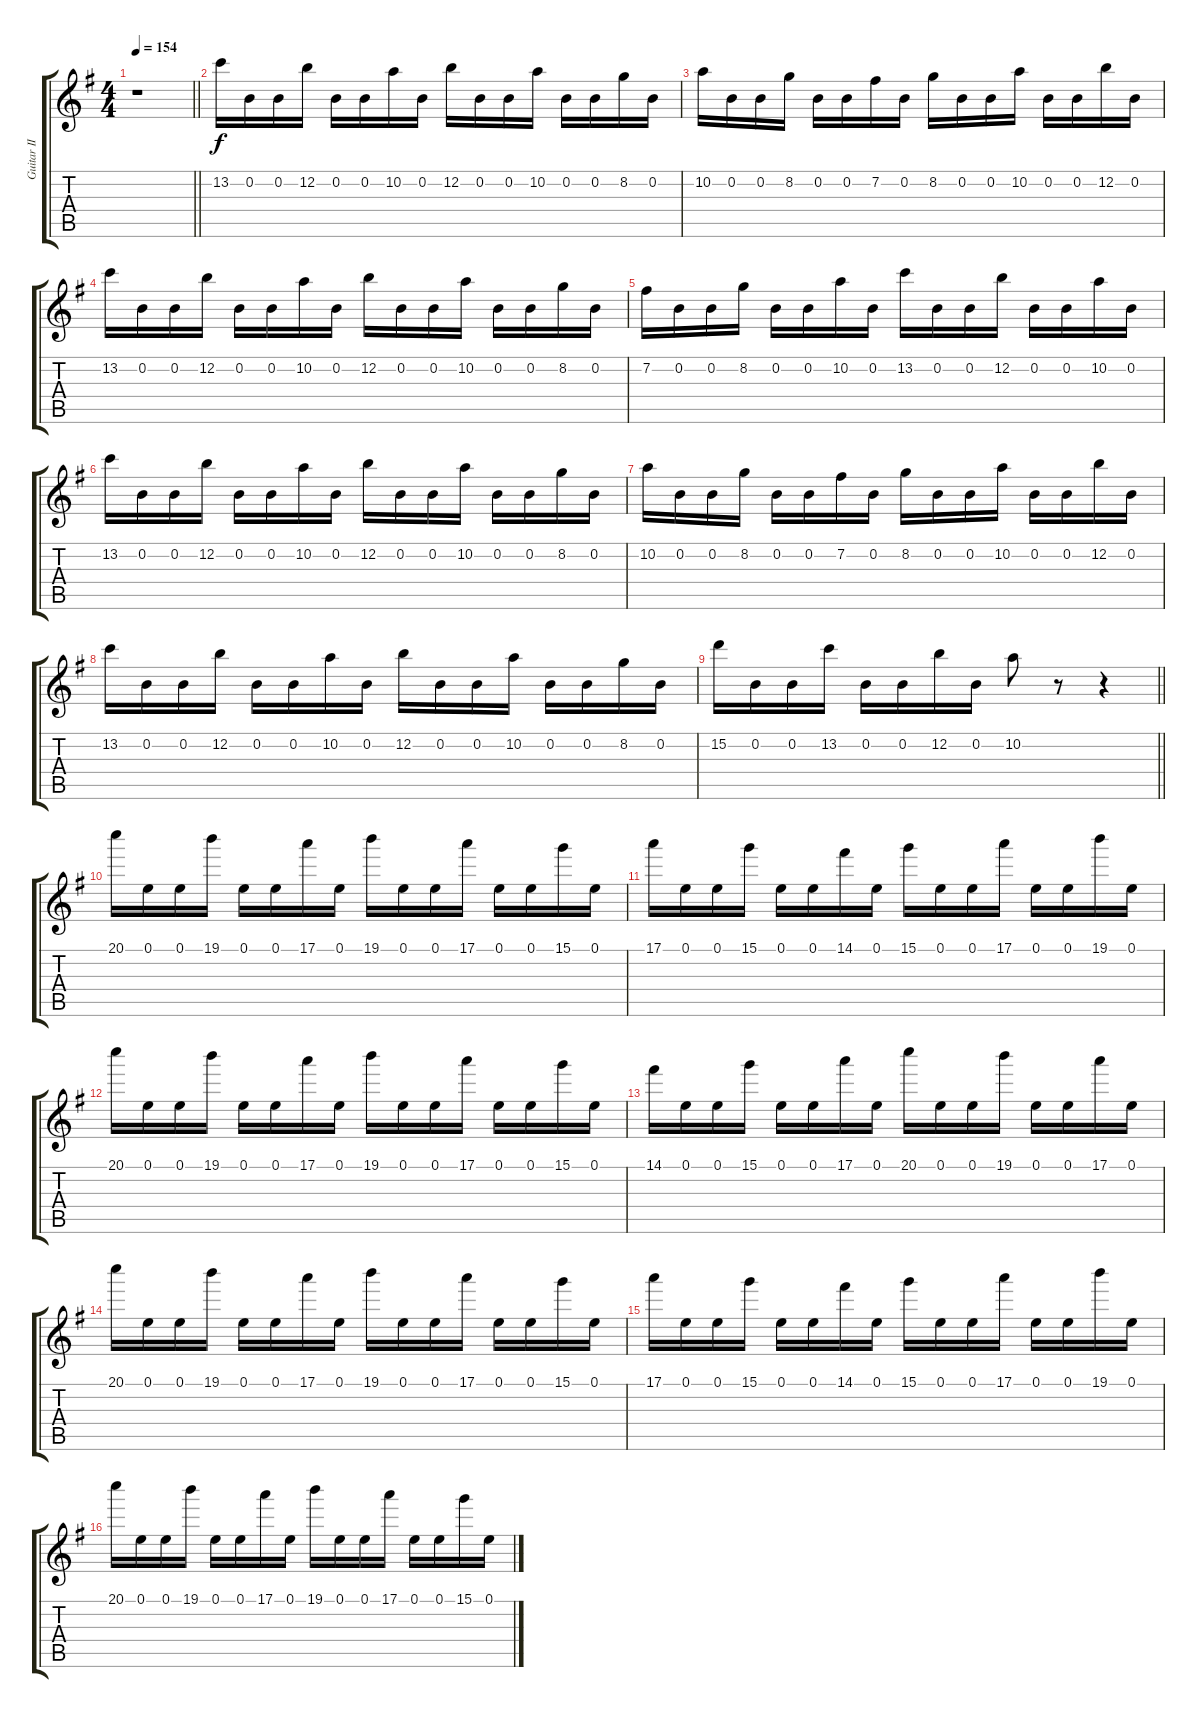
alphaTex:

\track ("Guitar II" "Guitar II") {instrument overdrivenguitar}
\staff {score tabs}
\tuning (E4 B3 G3 D3 A2 E2) {hide}
\ts (4 4)
\tempo 154
\clef g2
\barLineRight lightlight
\ks g
r.1{dy f instrument overdrivenguitar} |
13.2.16 0.2.16 0.2.16 12.2.16 0.2.16 0.2.16 10.2.16 0.2.16 12.2.16 0.2.16 0.2.16 10.2.16 0.2.16 0.2.16 8.2.16 0.2.16 |
10.2.16 0.2.16 0.2.16 8.2.16 0.2.16 0.2.16 7.2.16 0.2.16 8.2.16 0.2.16 0.2.16 10.2.16 0.2.16 0.2.16 12.2.16 0.2.16 |
13.2.16 0.2.16 0.2.16 12.2.16 0.2.16 0.2.16 10.2.16 0.2.16 12.2.16 0.2.16 0.2.16 10.2.16 0.2.16 0.2.16 8.2.16 0.2.16 |
7.2.16 0.2.16 0.2.16 8.2.16 0.2.16 0.2.16 10.2.16 0.2.16 13.2.16 0.2.16 0.2.16 12.2.16 0.2.16 0.2.16 10.2.16 0.2.16 |
13.2.16 0.2.16 0.2.16 12.2.16 0.2.16 0.2.16 10.2.16 0.2.16 12.2.16 0.2.16 0.2.16 10.2.16 0.2.16 0.2.16 8.2.16 0.2.16 |
10.2.16 0.2.16 0.2.16 8.2.16 0.2.16 0.2.16 7.2.16 0.2.16 8.2.16 0.2.16 0.2.16 10.2.16 0.2.16 0.2.16 12.2.16 0.2.16 |
13.2.16 0.2.16 0.2.16 12.2.16 0.2.16 0.2.16 10.2.16 0.2.16 12.2.16 0.2.16 0.2.16 10.2.16 0.2.16 0.2.16 8.2.16 0.2.16 |
\barLineRight lightlight
15.2.16 0.2.16 0.2.16 13.2.16 0.2.16 0.2.16 12.2.16 0.2.16 10.2.8 r.8 r.4 |
20.1.16 0.1.16 0.1.16 19.1.16 0.1.16 0.1.16 17.1.16 0.1.16 19.1.16 0.1.16 0.1.16 17.1.16 0.1.16 0.1.16 15.1.16 0.1.16 |
17.1.16 0.1.16 0.1.16 15.1.16 0.1.16 0.1.16 14.1.16 0.1.16 15.1.16 0.1.16 0.1.16 17.1.16 0.1.16 0.1.16 19.1.16 0.1.16 |
20.1.16 0.1.16 0.1.16 19.1.16 0.1.16 0.1.16 17.1.16 0.1.16 19.1.16 0.1.16 0.1.16 17.1.16 0.1.16 0.1.16 15.1.16 0.1.16 |
14.1.16 0.1.16 0.1.16 15.1.16 0.1.16 0.1.16 17.1.16 0.1.16 20.1.16 0.1.16 0.1.16 19.1.16 0.1.16 0.1.16 17.1.16 0.1.16 |
20.1.16 0.1.16 0.1.16 19.1.16 0.1.16 0.1.16 17.1.16 0.1.16 19.1.16 0.1.16 0.1.16 17.1.16 0.1.16 0.1.16 15.1.16 0.1.16 |
17.1.16 0.1.16 0.1.16 15.1.16 0.1.16 0.1.16 14.1.16 0.1.16 15.1.16 0.1.16 0.1.16 17.1.16 0.1.16 0.1.16 19.1.16 0.1.16 |
20.1.16 0.1.16 0.1.16 19.1.16 0.1.16 0.1.16 17.1.16 0.1.16 19.1.16 0.1.16 0.1.16 17.1.16 0.1.16 0.1.16 15.1.16 0.1.16
